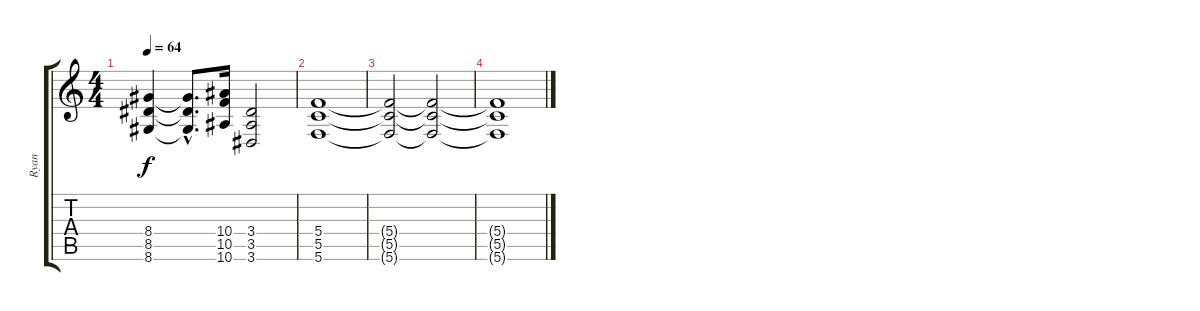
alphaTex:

\track ("Ryan" "Ryan") {instrument distortionguitar}
\staff {score tabs}
\tuning (D4 A3 F3 C3 G2 C2) {hide}
\ts (4 4)
\tempo 64
\clef g2
\ks c
(8.4 8.5 8.6).4{dy f} (8.4{hac t} 8.5{hac t} 8.6{hac t}).8{d} (10.4 10.5 10.6).16 (3.4 3.5 3.6).2 |
(5.4 5.5 5.6).1 |
(5.4{t} 5.5{t} 5.6{t}).2 (5.4{t} 5.5{t} 5.6{t}).2{volume 0} |
(5.4{t} 5.5{t} 5.6{t}).1
